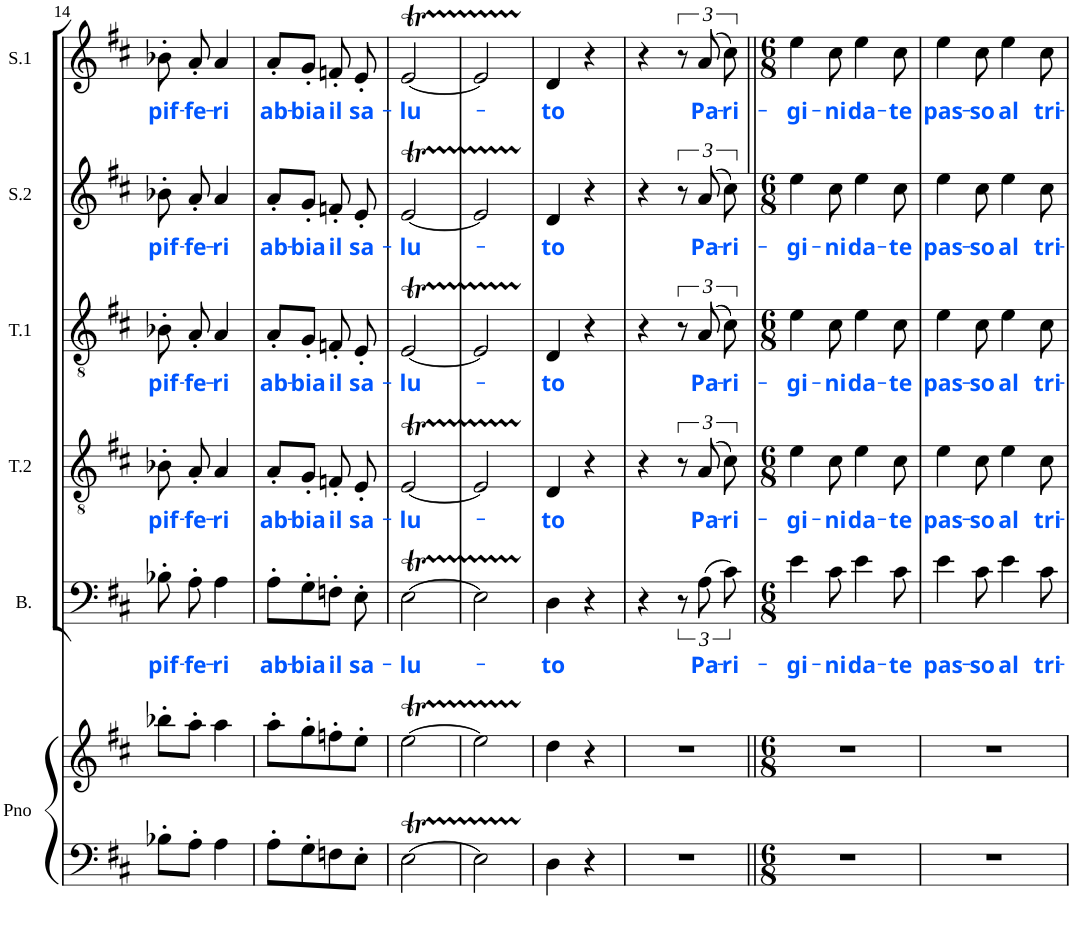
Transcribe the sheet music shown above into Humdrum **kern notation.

**kern	**kern	**kern	**text	**kern	**text	**kern	**text	**kern	**text	**kern	**text
*part6	*part6	*part5	*part5	*part4	*part4	*part3	*part3	*part2	*part2	*part1	*part1
*staff7	*staff6	*staff5	*staff5	*staff4	*staff4	*staff3	*staff3	*staff2	*staff2	*staff1	*staff1
*I"Piano	*	*I"Bass	*	*I"Tenor 2	*	*I"Tenor 1	*	*I"Soprano 2	*	*I"Soprano 1	*
*I'Pno	*	*I'B.	*	*I'T.2	*	*I'T.1	*	*I'S.2	*	*I'S.1	*
!!LO:PB:g=z
*clefF4	*clefG2	*clefF4	*	*clefGv2	*	*clefGv2	*	*clefG2	*	*clefG2	*
*k[f#c#]	*k[f#c#]	*k[f#c#]	*	*k[f#c#]	*	*k[f#c#]	*	*k[f#c#]	*	*k[f#c#]	*
*D:	*D:	*D:	*	*D:	*	*D:	*	*D:	*	*D:	*
*M2/4	*M2/4	*M2/4	*	*M2/4	*	*M2/4	*	*M2/4	*	*M2/4	*
=14	=14	=14	=14	=14	=14	=14	=14	=14	=14	=14	=14
!	!	!	!LO:LY:b:color=#0055FF	!	!LO:LY:b:color=#0055FF	!	!LO:LY:b:color=#0055FF	!	!LO:LY:b:color=#0055FF	!	!LO:LY:b:color=#0055FF
8B-X'\L	8bb-X'\L	8B-X'\	pif-	8B-X'\	pif-	8B-X'\	pif-	8b-X'\	pif-	8b-X'\	pif-
!	!	!	!LO:LY:b:color=#0055FF	!	!LO:LY:b:color=#0055FF	!	!LO:LY:b:color=#0055FF	!	!LO:LY:b:color=#0055FF	!	!LO:LY:b:color=#0055FF
8A'\J	8aa'\J	8A'\	-fe-	8A'/	-fe-	8A'/	-fe-	8a'/	-fe-	8a'/	-fe-
!	!	!	!LO:LY:b:color=#0055FF	!	!LO:LY:b:color=#0055FF	!	!LO:LY:b:color=#0055FF	!	!LO:LY:b:color=#0055FF	!	!LO:LY:b:color=#0055FF
4A\	4aa\	4A\	-ri	4A/	-ri	4A/	-ri	4a/	-ri	4a/	-ri
=15	=15	=15	=15	=15	=15	=15	=15	=15	=15	=15	=15
!	!	!	!LO:LY:b:color=#0055FF	!	!LO:LY:b:color=#0055FF	!	!LO:LY:b:color=#0055FF	!	!LO:LY:b:color=#0055FF	!	!LO:LY:b:color=#0055FF
8A'\L	8aa'\L	8A'\L	ab-	8A'/L	ab-	8A'/L	ab-	8a'/L	ab-	8a'/L	ab-
!	!	!	!LO:LY:b:color=#0055FF	!	!LO:LY:b:color=#0055FF	!	!LO:LY:b:color=#0055FF	!	!LO:LY:b:color=#0055FF	!	!LO:LY:b:color=#0055FF
8G'\	8gg'\	8G'\	-bia	8G'/J	-bia	8G'/J	-bia	8g'/J	-bia	8g'/J	-bia
!	!	!	!LO:LY:b:color=#0055FF	!	!LO:LY:b:color=#0055FF	!	!LO:LY:b:color=#0055FF	!	!LO:LY:b:color=#0055FF	!	!LO:LY:b:color=#0055FF
8Fn\	8ffn'\	8Fn'\J	il	8Fn'/	il	8Fn'/	il	8fn'/	il	8fn'/	il
!	!	!	!LO:LY:b:color=#0055FF	!	!LO:LY:b:color=#0055FF	!	!LO:LY:b:color=#0055FF	!	!LO:LY:b:color=#0055FF	!	!LO:LY:b:color=#0055FF
8E'\J	8ee'\J	8E'\	sa-	8E'/	sa-	8E'/	sa-	8e'/	sa-	8e'/	sa-
=16	=16	=16	=16	=16	=16	=16	=16	=16	=16	=16	=16
!	!	!	!LO:LY:b:color=#0055FF	!	!LO:LY:b:color=#0055FF	!	!LO:LY:b:color=#0055FF	!	!LO:LY:b:color=#0055FF	!	!LO:LY:b:color=#0055FF
[2ET\	[2eeT\	[2ET\	-lu-	[2ET/	-lu-	[2ET/	-lu-	[2eT/	-lu-	[2eT/	-lu-
=17	=17	=17	=17	=17	=17	=17	=17	=17	=17	=17	=17
2E\]	2eeTTT\]	2ETTT\]	.	2ETTT/]	.	2ETTT/]	.	2eTTT/]	.	2eTTT/]	.
=18	=18	=18	=18	=18	=18	=18	=18	=18	=18	=18	=18
!	!	!	!LO:LY:b:color=#0055FF	!	!LO:LY:b:color=#0055FF	!	!LO:LY:b:color=#0055FF	!	!LO:LY:b:color=#0055FF	!	!LO:LY:b:color=#0055FF
4D\	4dd\	4D\	-to	4D/	-to	4D/	-to	4d/	-to	4d/	-to
4r	4r	4r	.	4r	.	4r	.	4r	.	4r	.
=19	=19	=19	=19	=19	=19	=19	=19	=19	=19	=19	=19
2r	2r	4r	.	4r	.	4r	.	4r	.	4r	.
.	.	12r	.	12r	.	12r	.	12r	.	12r	.
!	!	!	!LO:LY:b:color=#0055FF	!	!LO:LY:b:color=#0055FF	!	!LO:LY:b:color=#0055FF	!	!LO:LY:b:color=#0055FF	!	!LO:LY:b:color=#0055FF
.	.	(12A\	Pa-	(12A/	Pa-	(12A/	Pa-	(12a/	Pa-	(12a/	Pa-
!	!	!	!LO:LY:b:color=#0055FF	!	!LO:LY:b:color=#0055FF	!	!LO:LY:b:color=#0055FF	!	!LO:LY:b:color=#0055FF	!	!LO:LY:b:color=#0055FF
.	.	12c#\)	-ri-	12c#\)	-ri-	12c#\)	-ri-	12cc#\)	-ri-	12cc#\)	-ri-
=20||	=20||	=20||	=20||	=20||	=20||	=20||	=20||	=20||	=20||	=20||	=20||
*M6/8	*M6/8	*M6/8	*	*M6/8	*	*M6/8	*	*M6/8	*	*M6/8	*
!	!	!	!LO:LY:b:color=#0055FF	!	!LO:LY:b:color=#0055FF	!	!LO:LY:b:color=#0055FF	!	!LO:LY:b:color=#0055FF	!	!LO:LY:b:color=#0055FF
2.r	2.r	4e\	-gi-	4e\	-gi-	4e\	-gi-	4ee\	-gi-	4ee\	-gi-
!	!	!	!LO:LY:b:color=#0055FF	!	!LO:LY:b:color=#0055FF	!	!LO:LY:b:color=#0055FF	!	!LO:LY:b:color=#0055FF	!	!LO:LY:b:color=#0055FF
.	.	8c#\	-ni	8c#\	-ni	8c#\	-ni	8cc#\	-ni	8cc#\	-ni
!	!	!	!LO:LY:b:color=#0055FF	!	!LO:LY:b:color=#0055FF	!	!LO:LY:b:color=#0055FF	!	!LO:LY:b:color=#0055FF	!	!LO:LY:b:color=#0055FF
.	.	4e\	da-	4e\	da-	4e\	da-	4ee\	da-	4ee\	da-
!	!	!	!LO:LY:b:color=#0055FF	!	!LO:LY:b:color=#0055FF	!	!LO:LY:b:color=#0055FF	!	!LO:LY:b:color=#0055FF	!	!LO:LY:b:color=#0055FF
.	.	8c#\	-te	8c#\	-te	8c#\	-te	8cc#\	-te	8cc#\	-te
=21	=21	=21	=21	=21	=21	=21	=21	=21	=21	=21	=21
!	!	!	!LO:LY:b:color=#0055FF	!	!LO:LY:b:color=#0055FF	!	!LO:LY:b:color=#0055FF	!	!LO:LY:b:color=#0055FF	!	!LO:LY:b:color=#0055FF
2.r	2.r	4e\	pas-	4e\	pas-	4e\	pas-	4ee\	pas-	4ee\	pas-
!	!	!	!LO:LY:b:color=#0055FF	!	!LO:LY:b:color=#0055FF	!	!LO:LY:b:color=#0055FF	!	!LO:LY:b:color=#0055FF	!	!LO:LY:b:color=#0055FF
.	.	8c#\	-so	8c#\	-so	8c#\	-so	8cc#\	-so	8cc#\	-so
!	!	!	!LO:LY:b:color=#0055FF	!	!LO:LY:b:color=#0055FF	!	!LO:LY:b:color=#0055FF	!	!LO:LY:b:color=#0055FF	!	!LO:LY:b:color=#0055FF
.	.	4e\	al	4e\	al	4e\	al	4ee\	al	4ee\	al
!	!	!	!LO:LY:b:color=#0055FF	!	!LO:LY:b:color=#0055FF	!	!LO:LY:b:color=#0055FF	!	!LO:LY:b:color=#0055FF	!	!LO:LY:b:color=#0055FF
.	.	8c#\	tri-	8c#\	tri-	8c#\	tri-	8cc#\	tri-	8cc#\	tri-
=	=	=	=	=	=	=	=	=	=	=	=
*-	*-	*-	*-	*-	*-	*-	*-	*-	*-	*-	*-
